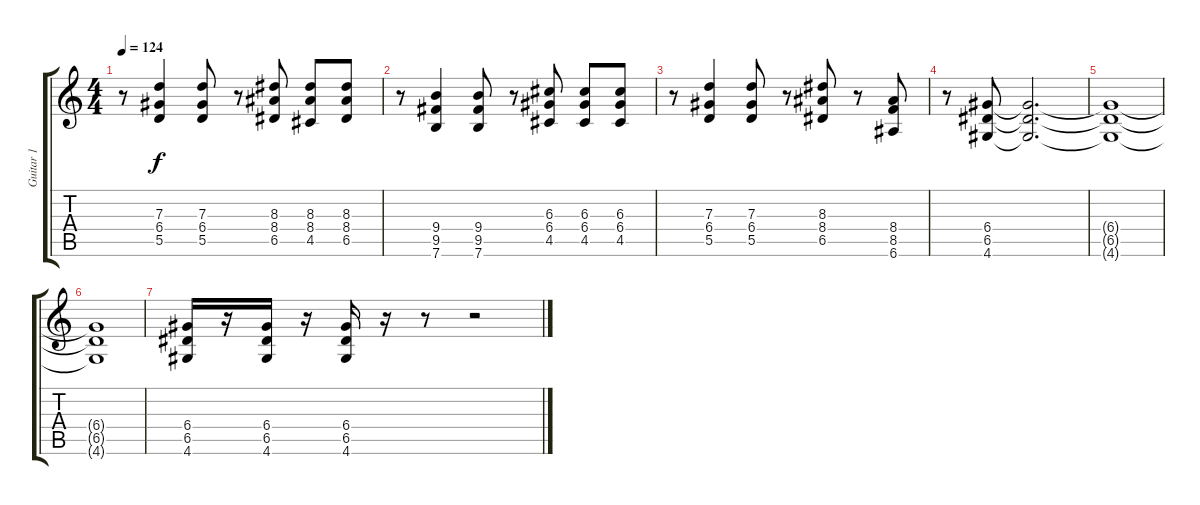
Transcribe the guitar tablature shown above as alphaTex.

\track ("Guitar 1" "Guitar 1") {instrument overdrivenguitar}
\staff {score tabs}
\tuning (E4 B3 G3 D3 A2 E2) {hide}
\ts (4 4)
\tempo 124
\clef g2
\ks c
r.8{dy f} (7.3 6.4 5.5).4 (7.3 6.4 5.5).8 r.8 (8.3 8.4 6.5).8 (8.3 8.4 4.5).8 (8.3 8.4 6.5).8 |
r.8 (9.4 9.5 7.6).4 (9.4 9.5 7.6).8 r.8 (6.3 6.4 4.5).8 (6.3 6.4 4.5).8 (6.3 6.4 4.5).8 |
r.8 (7.3 6.4 5.5).4 (7.3 6.4 5.5).8 r.8 (8.3 8.4 6.5).8 r.8 (8.4 8.5 6.6).8 |
r.8 (6.4 6.5 4.6).8 (6.4{t} 6.5{t} 4.6{t}).2{d} |
(6.4{t} 6.5{t} 4.6{t}).1 |
(6.4{t} 6.5{t} 4.6{t}).1 |
(6.4 6.5 4.6).16{volume 8} r.16 (6.4 6.5 4.6).16{volume 6} r.16 (6.4 6.5 4.6).16{volume 4} r.16 r.8 r.2
